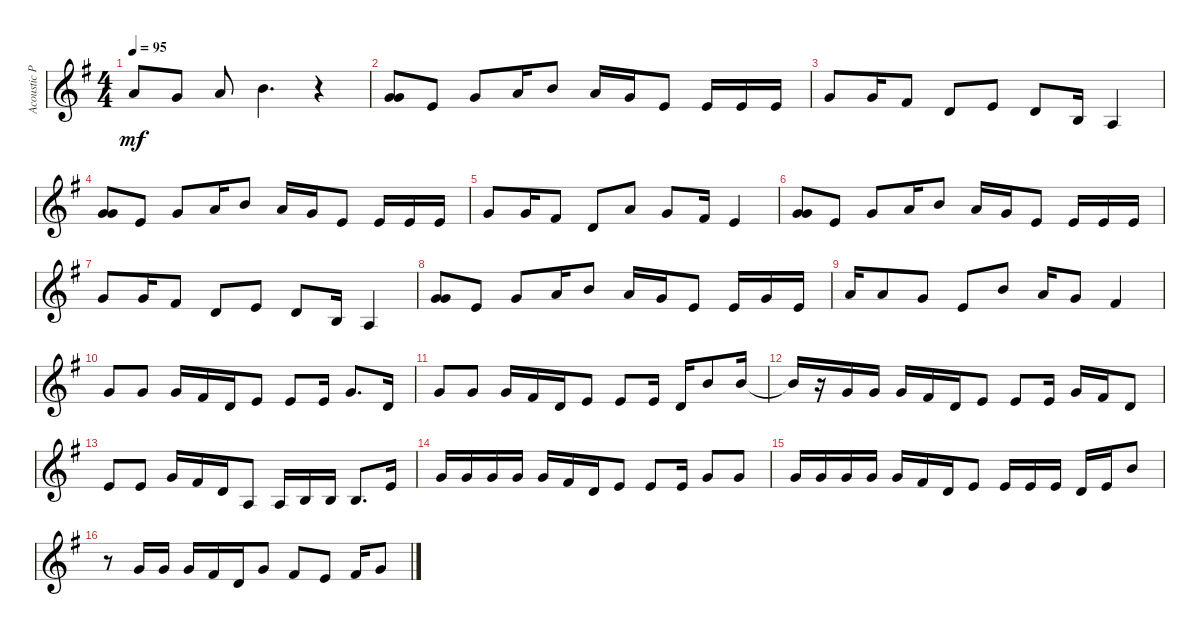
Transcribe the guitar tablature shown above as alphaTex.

\track ("Acoustic Piano (Staff 1)" "Acoustic P") {solo instrument acousticgrandpiano}
\staff {score}
\tuning (E4 B3 G3 D3 A2 E2 B1) {hide}
\ts (4 4)
\tempo 95
\clef g2
\ks g
5.1.8{dy mf} 3.1.8 5.1.8 7.1.4{d} r.4 |
(3.1 8.2).8 0.1.8 3.1.8 5.1.16 7.1.8 5.1.16 3.1.16 0.1.8 0.1.16 0.1.16 0.1.16 |
3.1.8 3.1.16 2.1.8 3.2.8 0.1.8 3.2.8 0.2.16 2.3.4 |
(3.1 8.2).8 0.1.8 3.1.8 5.1.16 7.1.8 5.1.16 3.1.16 0.1.8 0.1.16 0.1.16 0.1.16 |
3.1.8 3.1.16 2.1.8 3.2.8 5.1.8 3.1.8 2.1.16 0.1.4 |
(3.1 8.2).8 0.1.8 3.1.8 5.1.16 7.1.8 5.1.16 3.1.16 0.1.8 0.1.16 0.1.16 0.1.16 |
3.1.8 3.1.16 2.1.8 3.2.8 0.1.8 3.2.8 0.2.16 2.3.4 |
(3.1 8.2).8 0.1.8 3.1.8 5.1.16 7.1.8 5.1.16 3.1.16 0.1.8 0.1.16 3.1.16 0.1.16 |
5.1.16 5.1.8 3.1.8 0.1.8 7.1.8 5.1.16 3.1.8 2.1.4 |
3.1.8 3.1.8 3.1.16 2.1.16 3.2.16 0.1.8 0.1.8 0.1.16 3.1.8{d} 3.2.16 |
3.1.8 3.1.8 3.1.16 2.1.16 3.2.16 0.1.8 0.1.8 0.1.16 3.2.16 7.1.8 7.1.16 |
7.1{t}.16 r.16 3.1.16 3.1.16 3.1.16 2.1.16 3.2.16 0.1.8 0.1.8 0.1.16 3.1.16 2.1.16 3.2.8 |
0.1.8 0.1.8 3.1.16 2.1.16 3.2.16 2.3.8 2.3.16 0.2.16 0.2.16 0.2.8{d} 0.1.16 |
3.1.16 3.1.16 3.1.16 3.1.16 3.1.16 2.1.16 3.2.16 0.1.8 0.1.8 0.1.16 3.1.8 3.1.8 |
3.1.16 3.1.16 3.1.16 3.1.16 3.1.16 2.1.16 3.2.16 0.1.8 0.1.16 0.1.16 0.1.16 3.2.16 0.1.16 7.1.8 |
r.8 3.1.16 3.1.16 3.1.16 2.1.16 3.2.16 3.1.8 2.1.8 0.1.8 2.1.16 3.1.8
